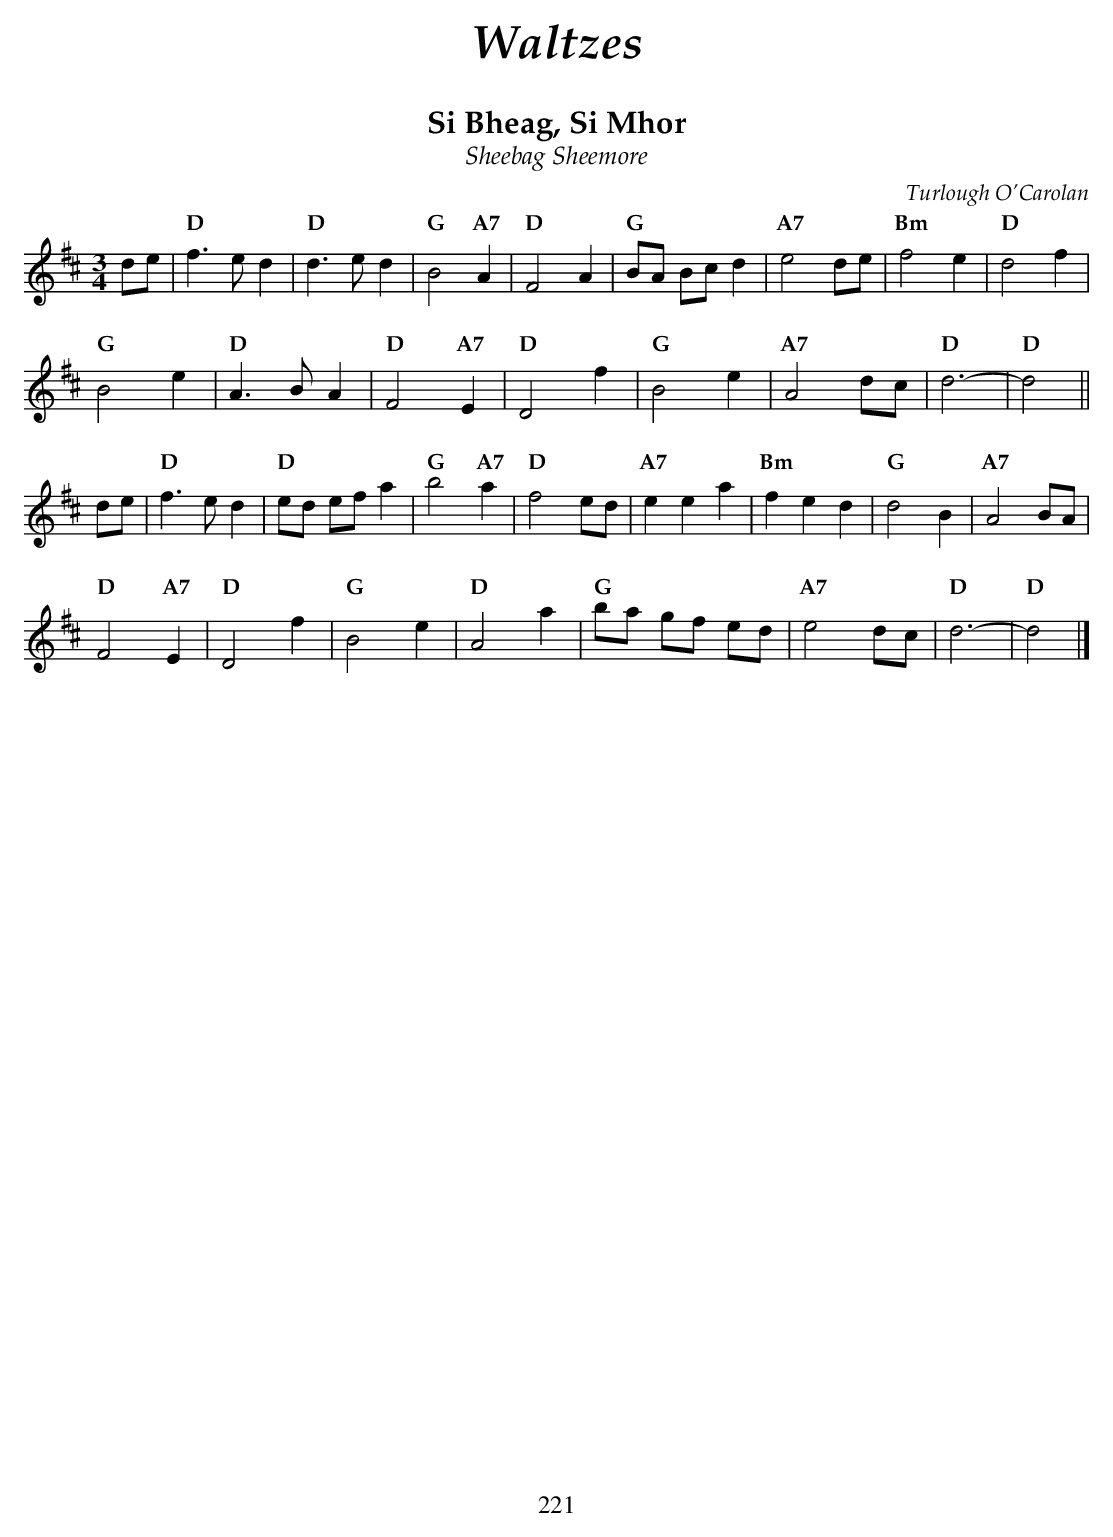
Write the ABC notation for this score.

X:1
T:Si Bheag, Si Mhor
T:Sheebag Sheemore
C:Turlough O'Carolan
M:3/4
L:1/4
K:D
d/2e/2 |\
"D"  f>e d | "D" d>e d  | "G" B2 "A7" A  | "D"  F2 A  |\
"G"  B/2A/2 B/2c/2 d    | "A7" e2 d/2e/2 | "Bm" f2 e  |"D"  d2 f  |
"G" B2 e   | "D" A>B A  | "D"  F2 "A7" E |\
"D"  D2 f  |"G"  B2 e   | "A7" A2 d/2c/2 | "D"  d3-   | "D" d2 ||
 d/2e/2 |\
"D"  f>e d     | "D"  e/2d/2 e/2f/2 a  | "G" b2 "A7" a    | "D"  f2 e/2d/2 |\
"A7" e e a     | "Bm" f e d |"G" d2 B  | "A7" A2 B/2A/2   |
"D"  F2 "A7" E | "D"  D2 f  | "G" B2 e | "D" A2 a         |\
 "G"  b/2a/2 g/2f/2 e/2d/2  | "A7" e2 d/2c/2 | "D" d3-    | "D"  d2  |]
